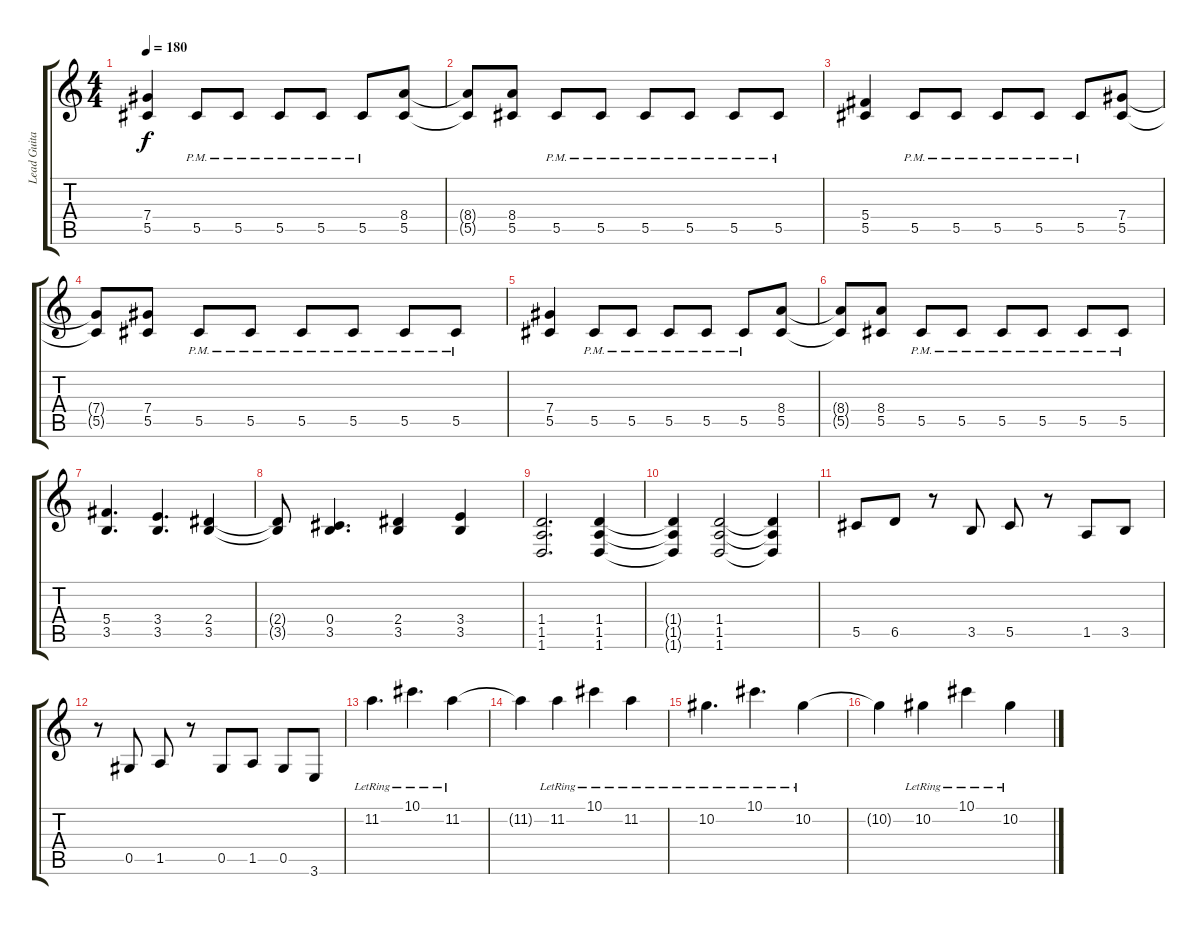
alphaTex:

\track ("Lead Guitar" "Lead Guita") {instrument distortionguitar}
\staff {score tabs}
\tuning (Eb4 Bb3 Gb3 Db3 Ab2 Db2) {hide}
\ts (4 4)
\tempo 180
\clef g2
\ks c
(7.4 5.5).4{dy f} 5.5{pm}.8 5.5{pm}.8 5.5{pm}.8 5.5{pm}.8 5.5{pm}.8 (8.4 5.5).8 |
(8.4{t} 5.5{t}).8 (8.4 5.5).8 5.5{pm}.8 5.5{pm}.8 5.5{pm}.8 5.5{pm}.8 5.5{pm}.8 5.5{pm}.8 |
(5.4 5.5).4 5.5{pm}.8 5.5{pm}.8 5.5{pm}.8 5.5{pm}.8 5.5{pm}.8 (7.4 5.5).8 |
(7.4{t} 5.5{t}).8 (7.4 5.5).8 5.5{pm}.8 5.5{pm}.8 5.5{pm}.8 5.5{pm}.8 5.5{pm}.8 5.5{pm}.8 |
(7.4 5.5).4 5.5{pm}.8 5.5{pm}.8 5.5{pm}.8 5.5{pm}.8 5.5{pm}.8 (8.4 5.5).8 |
(8.4{t} 5.5{t}).8 (8.4 5.5).8 5.5{pm}.8 5.5{pm}.8 5.5{pm}.8 5.5{pm}.8 5.5{pm}.8 5.5{pm}.8 |
(5.4 3.5).4{d} (3.4 3.5).4{d} (2.4 3.5).4 |
(2.4{t} 3.5{t}).8 (0.4 3.5).4{d} (2.4 3.5).4 (3.4 3.5).4 |
(1.4 1.5 1.6).2{d} (1.4 1.5 1.6).4 |
(1.4{t} 1.5{t} 1.6{t}).4 (1.4 1.5 1.6).2 (1.4{t} 1.5{t} 1.6{t}).4 |
5.5.8 6.5.8 r.8 3.5.8 5.5.8 r.8 1.5.8 3.5.8 |
r.8 0.5.8 1.5.8 r.8 0.5.8 1.5.8 0.5.8 3.6.8 |
11.2{lr}.4{d} 10.1{lr}.4{d} 11.2{lr}.4 |
11.2{t}.4 11.2{lr}.4 10.1{lr}.4 11.2{lr}.4 |
10.2{lr}.4{d} 10.1{lr}.4{d} 10.2{lr}.4 |
10.2{t}.4 10.2{lr}.4 10.1{lr}.4 10.2{lr}.4
